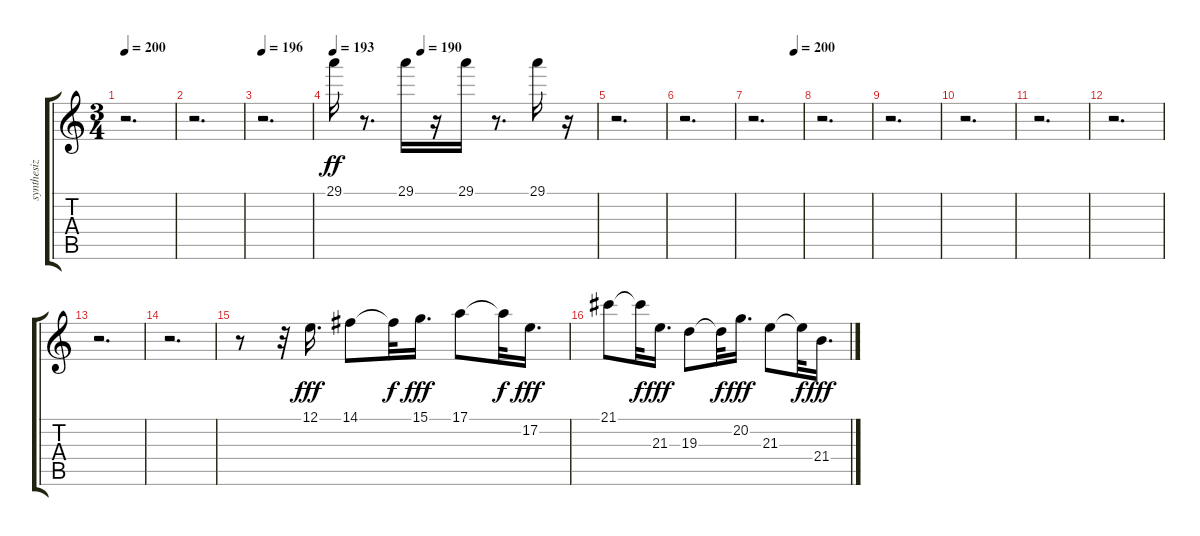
\track (" synthesizer 1" " synthesiz") {instrument lead3calliope}
\staff {score tabs}
\tuning (E4 B3 G3 D3 A2 E2) {hide}
\ts (3 4)
\tempo 200
\clef g2
\ks c
r.2{d dy f} |
r.2{d} |
\tempo 196
r.2{d} |
\tempo 193
\tempo (190 0.3333333333333333)
29.1.16{dy ff} r.8{d} 29.1.16 r.16 29.1.16 r.8{d} 29.1.16 r.16 |
r.2{d} |
r.2{d} |
\tempo (200 0.8333333333333334)
r.2{d} |
r.2{d} |
r.2{d} |
r.2{d} |
r.2{d} |
r.2{d} |
r.2{d} |
r.2{d} |
r.8 r.32 12.1.16{d dy fff} 14.1.8 14.1{t}.32{dy f} 15.1.16{d dy fff} 17.1.8 17.1{t}.32{dy f} 17.2.16{d dy fff} |
21.1.8 21.1{t}.32{dy f} 21.3.16{d dy fff} 19.3.8 19.3{t}.32{dy f} 20.2.16{d dy fff} 21.3.8 21.3{t}.32{dy f} 21.4.16{d dy fff}
